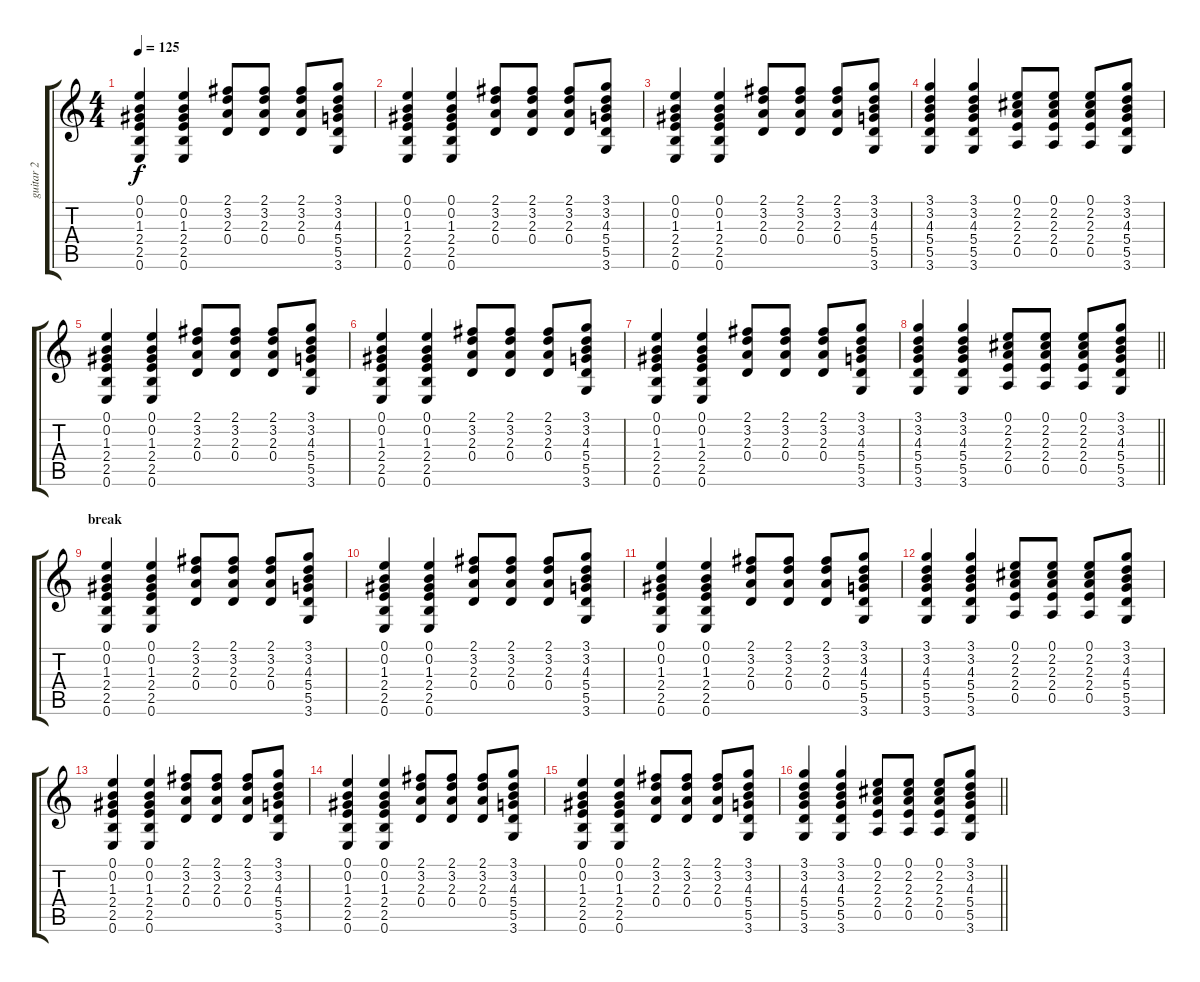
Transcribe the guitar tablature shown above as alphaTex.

\track ("guitar 2" "guitar 2") {instrument overdrivenguitar}
\staff {score tabs}
\tuning (E4 B3 G3 D3 A2 E2) {hide}
\ts (4 4)
\tempo 125
\clef g2
\ks c
(0.1 0.2 1.3 2.4 2.5 0.6).4{dy f} (0.1 0.2 1.3 2.4 2.5 0.6).4 (2.1 3.2 2.3 0.4).8 (2.1 3.2 2.3 0.4).8 (2.1 3.2 2.3 0.4).8 (3.1 3.2 4.3 5.4 5.5 3.6).8 |
(0.1 0.2 1.3 2.4 2.5 0.6).4 (0.1 0.2 1.3 2.4 2.5 0.6).4 (2.1 3.2 2.3 0.4).8 (2.1 3.2 2.3 0.4).8 (2.1 3.2 2.3 0.4).8 (3.1 3.2 4.3 5.4 5.5 3.6).8 |
(0.1 0.2 1.3 2.4 2.5 0.6).4 (0.1 0.2 1.3 2.4 2.5 0.6).4 (2.1 3.2 2.3 0.4).8 (2.1 3.2 2.3 0.4).8 (2.1 3.2 2.3 0.4).8 (3.1 3.2 4.3 5.4 5.5 3.6).8 |
(3.1 3.2 4.3 5.4 5.5 3.6).4 (3.1 3.2 4.3 5.4 5.5 3.6).4 (0.1 2.2 2.3 2.4 0.5).8 (0.1 2.2 2.3 2.4 0.5).8 (0.1 2.2 2.3 2.4 0.5).8 (3.1 3.2 4.3 5.4 5.5 3.6).8 |
(0.1 0.2 1.3 2.4 2.5 0.6).4 (0.1 0.2 1.3 2.4 2.5 0.6).4 (2.1 3.2 2.3 0.4).8 (2.1 3.2 2.3 0.4).8 (2.1 3.2 2.3 0.4).8 (3.1 3.2 4.3 5.4 5.5 3.6).8 |
(0.1 0.2 1.3 2.4 2.5 0.6).4 (0.1 0.2 1.3 2.4 2.5 0.6).4 (2.1 3.2 2.3 0.4).8 (2.1 3.2 2.3 0.4).8 (2.1 3.2 2.3 0.4).8 (3.1 3.2 4.3 5.4 5.5 3.6).8 |
(0.1 0.2 1.3 2.4 2.5 0.6).4 (0.1 0.2 1.3 2.4 2.5 0.6).4 (2.1 3.2 2.3 0.4).8 (2.1 3.2 2.3 0.4).8 (2.1 3.2 2.3 0.4).8 (3.1 3.2 4.3 5.4 5.5 3.6).8 |
\barLineRight lightlight
(3.1 3.2 4.3 5.4 5.5 3.6).4 (3.1 3.2 4.3 5.4 5.5 3.6).4 (0.1 2.2 2.3 2.4 0.5).8 (0.1 2.2 2.3 2.4 0.5).8 (0.1 2.2 2.3 2.4 0.5).8 (3.1 3.2 4.3 5.4 5.5 3.6).8 |
\section ("" "break")
(0.1 0.2 1.3 2.4 2.5 0.6).4 (0.1 0.2 1.3 2.4 2.5 0.6).4 (2.1 3.2 2.3 0.4).8 (2.1 3.2 2.3 0.4).8 (2.1 3.2 2.3 0.4).8 (3.1 3.2 4.3 5.4 5.5 3.6).8 |
(0.1 0.2 1.3 2.4 2.5 0.6).4 (0.1 0.2 1.3 2.4 2.5 0.6).4 (2.1 3.2 2.3 0.4).8 (2.1 3.2 2.3 0.4).8 (2.1 3.2 2.3 0.4).8 (3.1 3.2 4.3 5.4 5.5 3.6).8 |
(0.1 0.2 1.3 2.4 2.5 0.6).4 (0.1 0.2 1.3 2.4 2.5 0.6).4 (2.1 3.2 2.3 0.4).8 (2.1 3.2 2.3 0.4).8 (2.1 3.2 2.3 0.4).8 (3.1 3.2 4.3 5.4 5.5 3.6).8 |
(3.1 3.2 4.3 5.4 5.5 3.6).4 (3.1 3.2 4.3 5.4 5.5 3.6).4 (0.1 2.2 2.3 2.4 0.5).8 (0.1 2.2 2.3 2.4 0.5).8 (0.1 2.2 2.3 2.4 0.5).8 (3.1 3.2 4.3 5.4 5.5 3.6).8 |
(0.1 0.2 1.3 2.4 2.5 0.6).4 (0.1 0.2 1.3 2.4 2.5 0.6).4 (2.1 3.2 2.3 0.4).8 (2.1 3.2 2.3 0.4).8 (2.1 3.2 2.3 0.4).8 (3.1 3.2 4.3 5.4 5.5 3.6).8 |
(0.1 0.2 1.3 2.4 2.5 0.6).4 (0.1 0.2 1.3 2.4 2.5 0.6).4 (2.1 3.2 2.3 0.4).8 (2.1 3.2 2.3 0.4).8 (2.1 3.2 2.3 0.4).8 (3.1 3.2 4.3 5.4 5.5 3.6).8 |
(0.1 0.2 1.3 2.4 2.5 0.6).4 (0.1 0.2 1.3 2.4 2.5 0.6).4 (2.1 3.2 2.3 0.4).8 (2.1 3.2 2.3 0.4).8 (2.1 3.2 2.3 0.4).8 (3.1 3.2 4.3 5.4 5.5 3.6).8 |
\barLineRight lightlight
(3.1 3.2 4.3 5.4 5.5 3.6).4 (3.1 3.2 4.3 5.4 5.5 3.6).4 (0.1 2.2 2.3 2.4 0.5).8 (0.1 2.2 2.3 2.4 0.5).8 (0.1 2.2 2.3 2.4 0.5).8 (3.1 3.2 4.3 5.4 5.5 3.6).8
